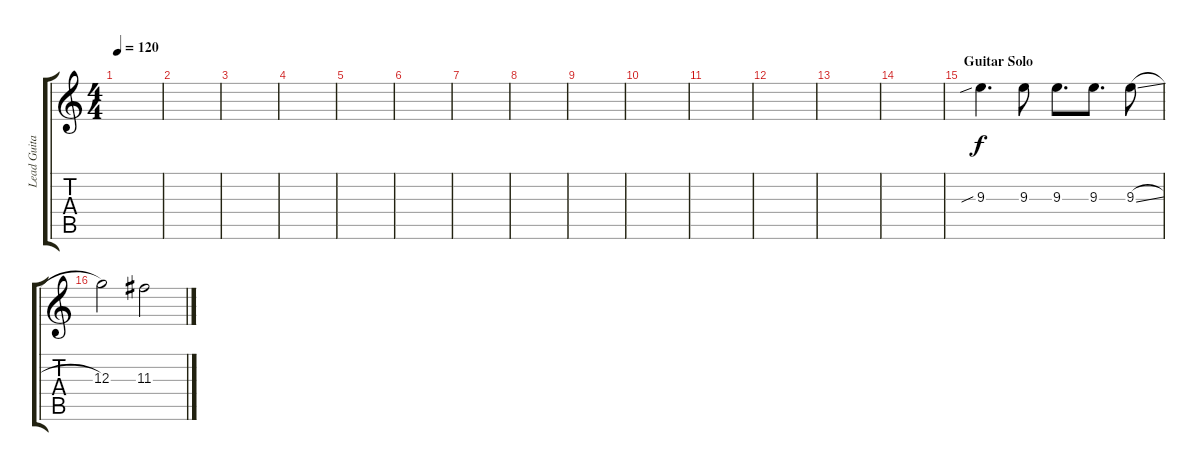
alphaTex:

\track ("Lead Guitar" "Lead Guita") {instrument distortionguitar}
\staff {score tabs}
\tuning (E4 B3 G3 D3 A2 E2) {hide}
\ts (4 4)
\tempo 120
\clef g2
\ks c
|
|
|
|
|
|
|
|
|
|
|
|
|
|
\section ("" "Guitar Solo")
9.3{sib}.4{d} 9.3.8 9.3.8{d} 9.3.8{d} 9.3{sl}.8 |
12.3.2 11.3.2
